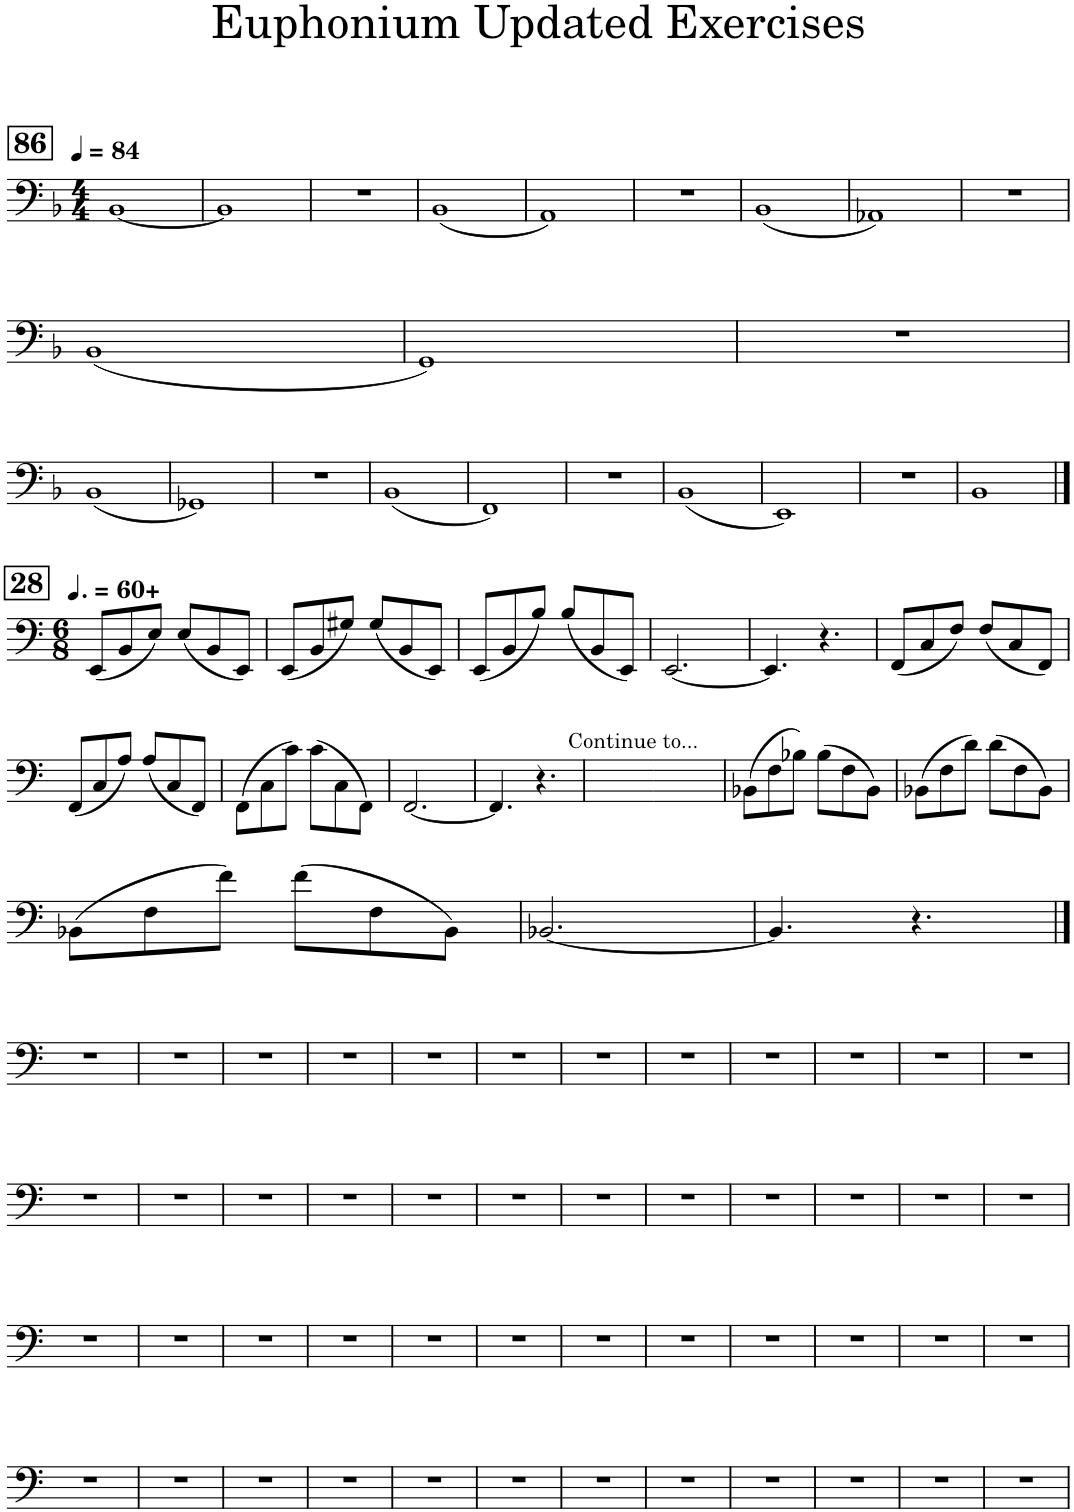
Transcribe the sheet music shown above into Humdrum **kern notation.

**kern
*part1
*staff1
*I"Euphonium
*I'Euph.
*clefF4
*k[b-]
*M4/4
*MM84
!!LO:REH:place=s1:a:B:cj:fs=14:t=86
=1
[1BB-
=2
1BB-]
=3
1r
=4
(1BB-
=5
1AA)
=6
1r
=7
(1BB-
=8
1AA-X)
=9
1r
!!LO:LB:g=z
=10
(1BB-
=11
1GG)
=12
1r
!!LO:LB:g=z
=13
(1BB-
=14
1GG-X)
=15
1r
=16
(1BB-
=17
1FF)
=18
1r
=19
(1BB-
=20
1EE)
=21
1r
=22
1BB-
!!LO:LB:g=z
==1
!!LO:REH:place=s1:a:B:cj:fs=14:t=28
*k[]
*M6/8
*MM90
!LO:TX:a:B:t=+
(8EE/L
8BB/
8E/J)
(8E/L
8BB/
8EE/J)
=2
(8EE/L
8BB/
8G#X/J)
(8G#/L
8BB/
8EE/J)
=3
(8EE/L
8BB/
8B/J)
(8B/L
8BB/
8EE/J)
=4
[2.EE/
=5
4.EE/]
4.r
=6
(8FF/L
8C/
8F/J)
(8F/L
8C/
8FF/J)
!!LO:LB:g=z
=7
(8FF/L
8C/
8A/J)
(8A/L
8C/
8FF/J)
=8
(8FF\L
8C\
8c\J)
(8c\L
8C\
8FF\J)
=9
[2.FF/
=10
4.FF/]
4.r
=11
!LO:TX:a:t=Continue to...
2.ryy
=12-
2.ryy
=13
(8BB-X\L
8F\
8B-X\J)
(8B-\L
8F\
8BB-\J)
=14
(8BB-X\L
8F\
8d\J)
(8d\L
8F\
8BB-\J)
!!LO:LB:g=z
=15
(8BB-X\L
8F\
8f\J)
(8f\L
8F\
8BB-\J)
=16
[2.BB-X/
=17
4.BB-/]
4.r
!!LO:LB:g=z
==1
2.r
=2
2.r
=3
2.r
=4
2.r
=5
2.r
=6
2.r
=7
2.r
=8
2.r
=9
2.r
=10
2.r
=11
2.r
=12
2.r
!!LO:LB:g=z
=13
2.r
=14
2.r
=15
2.r
=16
2.r
=17
2.r
=18
2.r
=19
2.r
=20
2.r
=21
2.r
=22
2.r
=23
2.r
=24
2.r
!!LO:LB:g=z
=25
2.r
=26
2.r
=27
2.r
=28
2.r
=29
2.r
=30
2.r
=31
2.r
=32
2.r
=33
2.r
=34
2.r
=35
2.r
=36
2.r
!!LO:LB:g=z
=37
2.r
=38
2.r
=39
2.r
=40
2.r
=41
2.r
=42
2.r
=43
2.r
=44
2.r
=45
2.r
=46
2.r
=47
2.r
=48
2.r
=
*-
